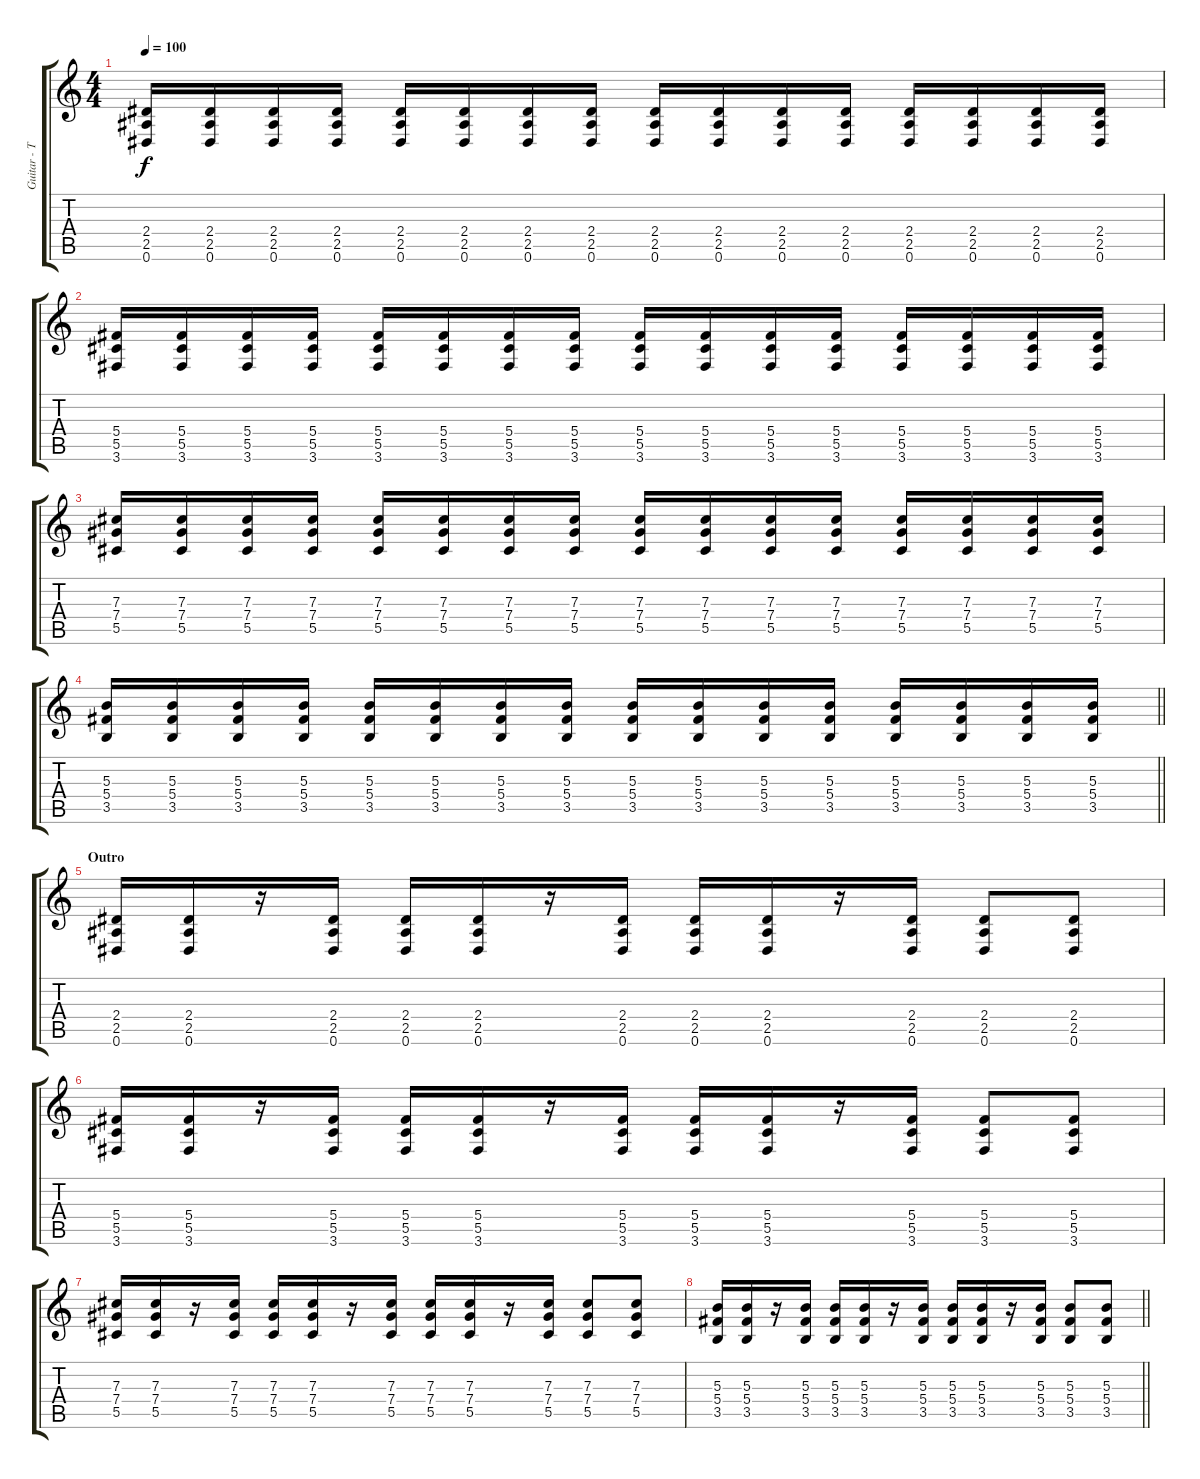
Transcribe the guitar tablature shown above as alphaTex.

\track ("Guitar - Tim" "Guitar - T") {instrument distortionguitar}
\staff {score tabs}
\tuning (Eb4 Bb3 Gb3 Db3 Ab2 Eb2) {hide}
\ts (4 4)
\tempo 100
\clef g2
\ks c
(2.4 2.5 0.6).16{dy f} (2.4 2.5 0.6).16 (2.4 2.5 0.6).16 (2.4 2.5 0.6).16 (2.4 2.5 0.6).16 (2.4 2.5 0.6).16 (2.4 2.5 0.6).16 (2.4 2.5 0.6).16 (2.4 2.5 0.6).16 (2.4 2.5 0.6).16 (2.4 2.5 0.6).16 (2.4 2.5 0.6).16 (2.4 2.5 0.6).16 (2.4 2.5 0.6).16 (2.4 2.5 0.6).16 (2.4 2.5 0.6).16 |
(5.4 5.5 3.6).16 (5.4 5.5 3.6).16 (5.4 5.5 3.6).16 (5.4 5.5 3.6).16 (5.4 5.5 3.6).16 (5.4 5.5 3.6).16 (5.4 5.5 3.6).16 (5.4 5.5 3.6).16 (5.4 5.5 3.6).16 (5.4 5.5 3.6).16 (5.4 5.5 3.6).16 (5.4 5.5 3.6).16 (5.4 5.5 3.6).16 (5.4 5.5 3.6).16 (5.4 5.5 3.6).16 (5.4 5.5 3.6).16 |
(7.3 7.4 5.5).16 (7.3 7.4 5.5).16 (7.3 7.4 5.5).16 (7.3 7.4 5.5).16 (7.3 7.4 5.5).16 (7.3 7.4 5.5).16 (7.3 7.4 5.5).16 (7.3 7.4 5.5).16 (7.3 7.4 5.5).16 (7.3 7.4 5.5).16 (7.3 7.4 5.5).16 (7.3 7.4 5.5).16 (7.3 7.4 5.5).16 (7.3 7.4 5.5).16 (7.3 7.4 5.5).16 (7.3 7.4 5.5).16 |
\barLineRight lightlight
(5.3 5.4 3.5).16 (5.3 5.4 3.5).16 (5.3 5.4 3.5).16 (5.3 5.4 3.5).16 (5.3 5.4 3.5).16 (5.3 5.4 3.5).16 (5.3 5.4 3.5).16 (5.3 5.4 3.5).16 (5.3 5.4 3.5).16 (5.3 5.4 3.5).16 (5.3 5.4 3.5).16 (5.3 5.4 3.5).16 (5.3 5.4 3.5).16 (5.3 5.4 3.5).16 (5.3 5.4 3.5).16 (5.3 5.4 3.5).16 |
\section ("" "Outro")
(2.4 2.5 0.6).16 (2.4 2.5 0.6).16 r.16 (2.4 2.5 0.6).16 (2.4 2.5 0.6).16 (2.4 2.5 0.6).16 r.16 (2.4 2.5 0.6).16 (2.4 2.5 0.6).16 (2.4 2.5 0.6).16 r.16 (2.4 2.5 0.6).16 (2.4 2.5 0.6).8 (2.4 2.5 0.6).8 |
(5.4 5.5 3.6).16 (5.4 5.5 3.6).16 r.16 (5.4 5.5 3.6).16 (5.4 5.5 3.6).16 (5.4 5.5 3.6).16 r.16 (5.4 5.5 3.6).16 (5.4 5.5 3.6).16 (5.4 5.5 3.6).16 r.16 (5.4 5.5 3.6).16 (5.4 5.5 3.6).8 (5.4 5.5 3.6).8 |
(7.3 7.4 5.5).16 (7.3 7.4 5.5).16 r.16 (7.3 7.4 5.5).16 (7.3 7.4 5.5).16 (7.3 7.4 5.5).16 r.16 (7.3 7.4 5.5).16 (7.3 7.4 5.5).16 (7.3 7.4 5.5).16 r.16 (7.3 7.4 5.5).16 (7.3 7.4 5.5).8 (7.3 7.4 5.5).8 |
\barLineRight lightlight
(5.3 5.4 3.5).16 (5.3 5.4 3.5).16 r.16 (5.3 5.4 3.5).16 (5.3 5.4 3.5).16 (5.3 5.4 3.5).16 r.16 (5.3 5.4 3.5).16 (5.3 5.4 3.5).16 (5.3 5.4 3.5).16 r.16 (5.3 5.4 3.5).16 (5.3 5.4 3.5).8 (5.3 5.4 3.5).8
